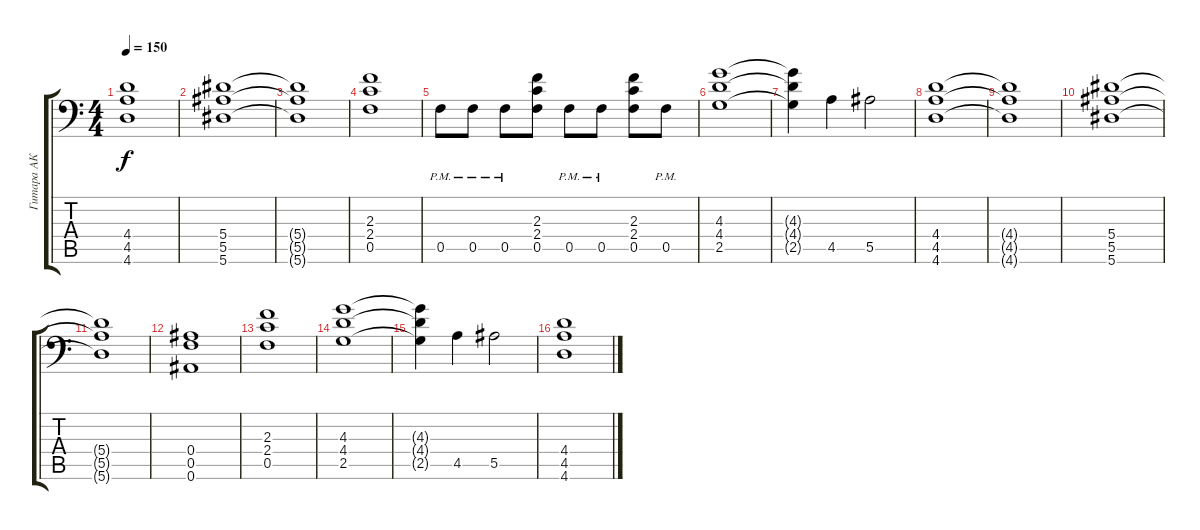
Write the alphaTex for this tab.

\track ("Гитара АК П" "Гитара АК ") {instrument acousticguitarsteel}
\staff {score tabs}
\tuning (C4 G3 Eb3 Bb2 F2 Bb1) {hide}
\ts (4 4)
\tempo 150
\clef f4
\ks c
(4.4{t} 4.5{t} 4.6{t}).1{dy f} |
(5.4 5.5 5.6).1 |
(5.4{t} 5.5{t} 5.6{t}).1 |
(2.3 2.4 0.5).1 |
0.5{pm}.8 0.5{pm}.8 0.5{pm}.8 (2.3 2.4 0.5).8 0.5{pm}.8 0.5{pm}.8 (2.3 2.4 0.5).8 0.5{pm}.8 |
(4.3 4.4 2.5).1 |
(4.3{t} 4.4{t} 2.5{t}).4 4.5.4 5.5.2 |
(4.4 4.5 4.6).1 |
(4.4{t} 4.5{t} 4.6{t}).1 |
(5.4 5.5 5.6).1 |
(5.4{t} 5.5{t} 5.6{t}).1 |
(0.4 0.5 0.6).1 |
(2.3 2.4 0.5).1 |
(4.3 4.4 2.5).1 |
(4.3{t} 4.4{t} 2.5{t}).4 4.5.4 5.5.2 |
(4.4 4.5 4.6).1
